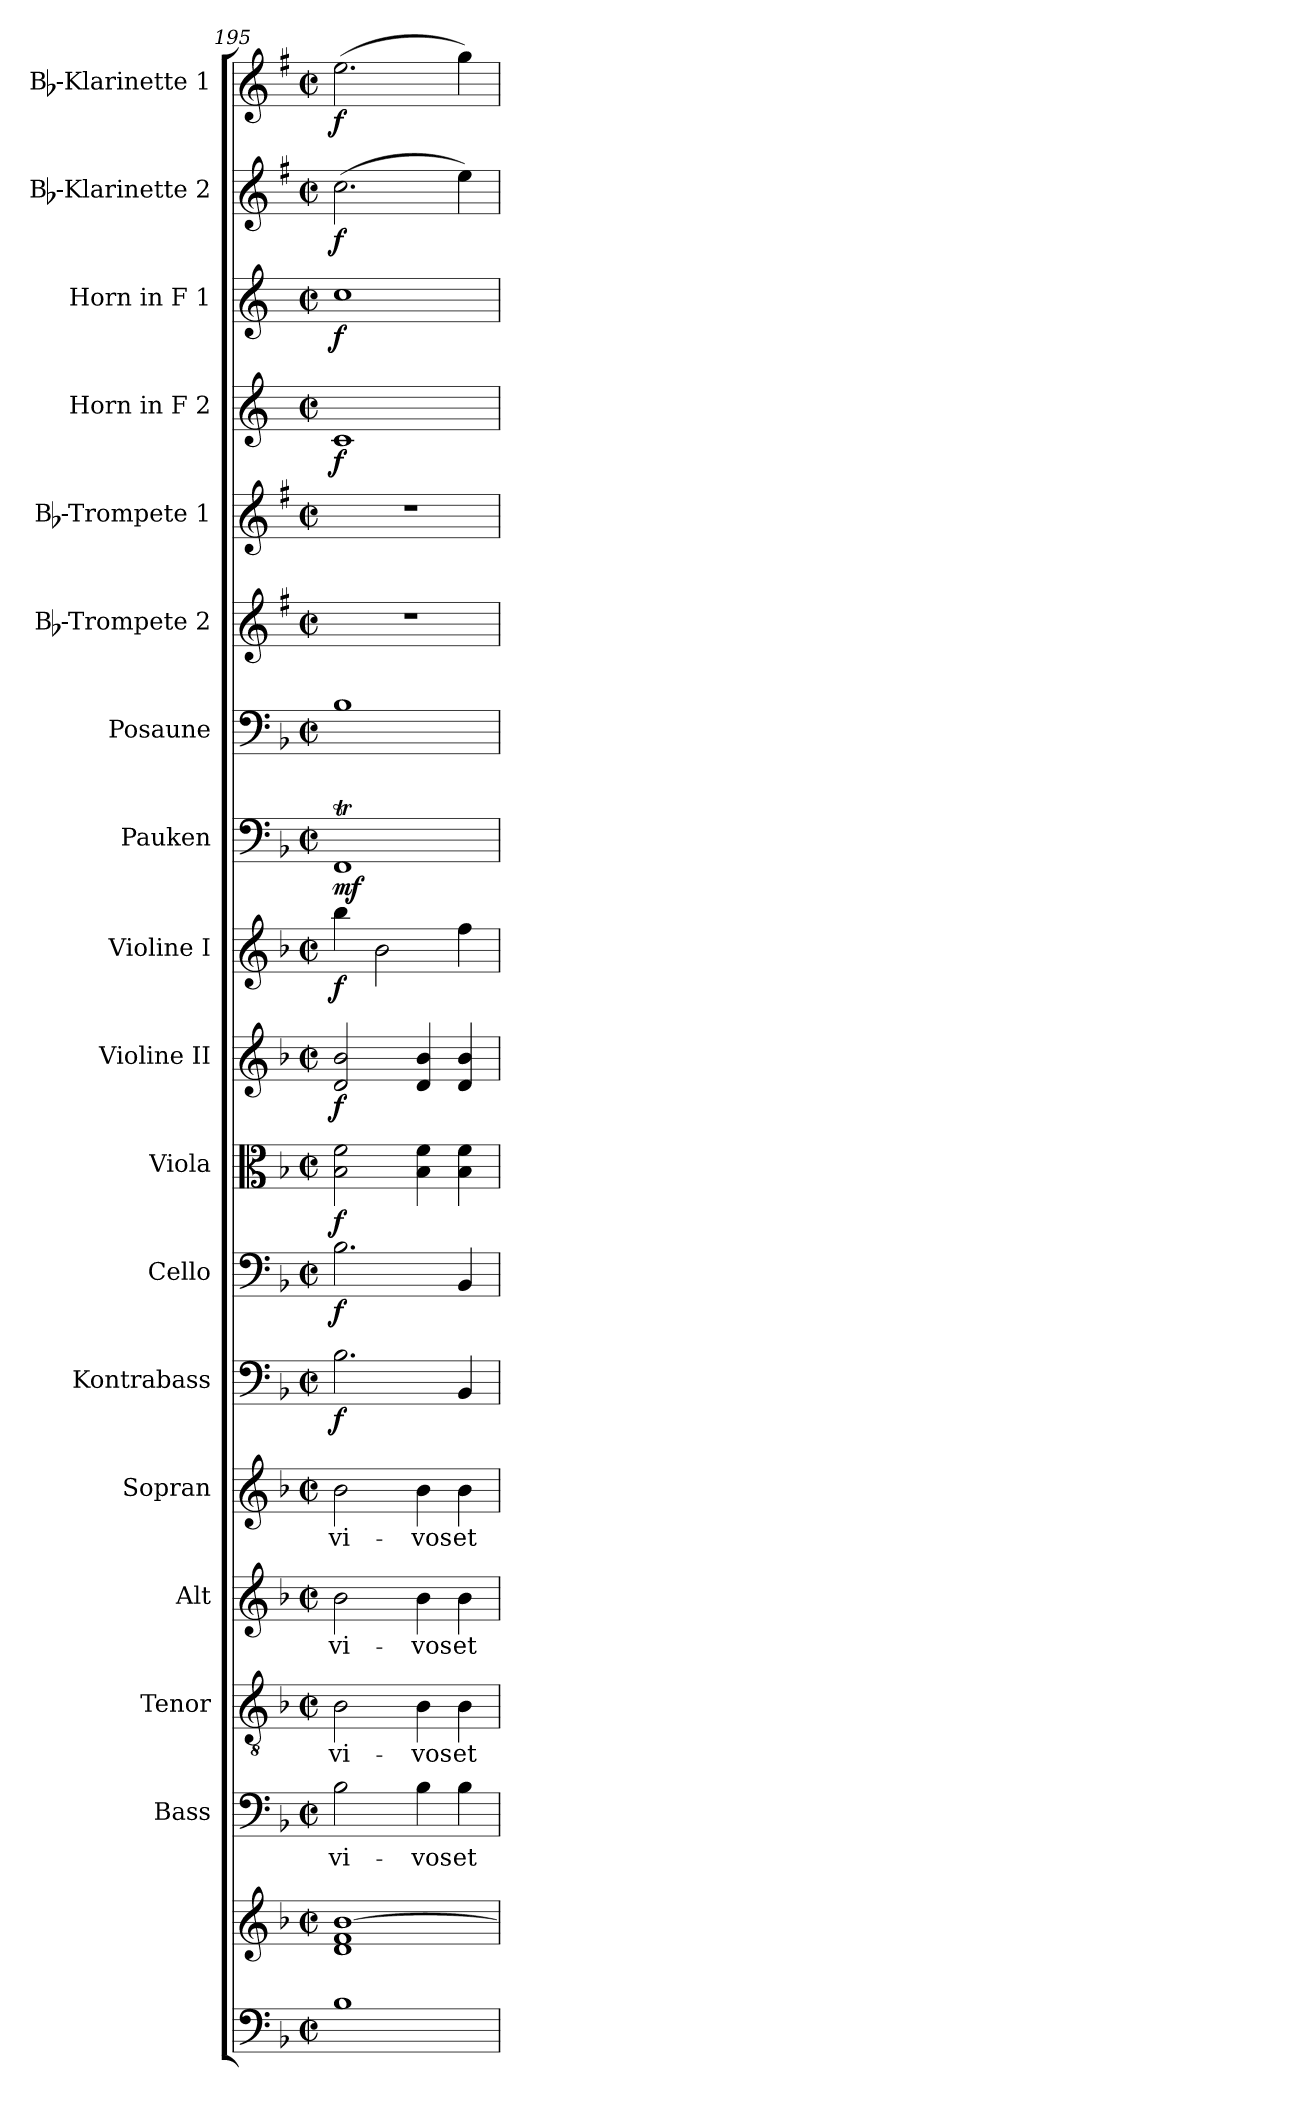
**kern	**kern	**kern	**text	**kern	**text	**kern	**text	**kern	**text	**kern	**dynam	**kern	**dynam	**kern	**dynam	**kern	**dynam	**kern	**dynam	**kern	**dynam	**kern	**kern	**kern	**kern	**dynam	**kern	**dynam	**kern	**dynam	**kern	**dynam
*part18	*part18	*part17	*part17	*part16	*part16	*part15	*part15	*part14	*part14	*part13	*part13	*part12	*part12	*part11	*part11	*part10	*part10	*part9	*part9	*part8	*part8	*part7	*part6	*part5	*part4	*part4	*part3	*part3	*part2	*part2	*part1	*part1
*staff19	*staff18	*staff17	*staff17	*staff16	*staff16	*staff15	*staff15	*staff14	*staff14	*staff13	*staff13	*staff12	*staff12	*staff11	*staff11	*staff10	*staff10	*staff9	*staff9	*staff8	*staff8	*staff7	*staff6	*staff5	*staff4	*staff4	*staff3	*staff3	*staff2	*staff2	*staff1	*staff1
*	*	*I"Bass	*	*I"Tenor	*	*I"Alt	*	*I"Sopran	*	*I"Kontrabass	*	*I"Cello	*	*I"Viola	*	*I"Violine II	*	*I"Violine I	*	*I"Pauken	*	*I"Posaune	*I"Bb-Trompete 2	*I"Bb-Trompete 1	*I"Horn in F 2	*	*I"Horn in F 1	*	*I"Bb-Klarinette 2	*	*I"Bb-Klarinette 1	*
*	*	*I'B.	*	*I'T.	*	*I'A.	*	*I'S.	*	*I'Kb.	*	*	*	*I'Vla.	*	*I'Vl. II	*	*I'Vl. I	*	*I'Pk.	*	*I'Pos.	*I'Bb Trp. 2	*I'Bb Trp. 1	*	*	*	*	*I'Bb Kl. 2	*	*I'Bb Kl. 1	*
*clefF4	*clefG2	*clefF4	*	*clefGv2	*	*clefG2	*	*clefG2	*	*clefF4	*	*clefF4	*	*clefC3	*	*clefG2	*	*clefG2	*	*clefF4	*	*clefF4	*clefG2	*clefG2	*clefG2	*	*clefG2	*	*clefG2	*	*clefG2	*
*	*	*	*	*	*	*	*	*	*	*ITrd7c12	*	*	*	*	*	*	*	*	*	*	*	*	*ITrd1c2	*ITrd1c2	*ITrd4c7	*	*ITrd4c7	*	*ITrd1c2	*	*ITrd1c2	*
*k[b-]	*k[b-]	*k[b-]	*	*k[b-]	*	*k[b-]	*	*k[b-]	*	*k[b-]	*	*k[b-]	*	*k[b-]	*	*k[b-]	*	*k[b-]	*	*k[b-]	*	*k[b-]	*k[b-]	*k[b-]	*k[b-]	*	*k[b-]	*	*k[b-]	*	*k[b-]	*
*F:	*F:	*F:	*	*F:	*	*F:	*	*F:	*	*F:	*	*F:	*	*F:	*	*F:	*	*F:	*	*F:	*	*F:	*F:	*F:	*F:	*	*F:	*	*F:	*	*F:	*
*M2/2	*M2/2	*M2/2	*	*M2/2	*	*M2/2	*	*M2/2	*	*M2/2	*	*M2/2	*	*M2/2	*	*M2/2	*	*M2/2	*	*M2/2	*	*M2/2	*M2/2	*M2/2	*M2/2	*	*M2/2	*	*M2/2	*	*M2/2	*
*met(c|)	*met(c|)	*met(c|)	*	*met(c|)	*	*met(c|)	*	*met(c|)	*	*met(c|)	*	*met(c|)	*	*met(c|)	*	*met(c|)	*	*met(c|)	*	*met(c|)	*	*met(c|)	*met(c|)	*met(c|)	*met(c|)	*	*met(c|)	*	*met(c|)	*	*met(c|)	*
=195	=195	=195	=195	=195	=195	=195	=195	=195	=195	=195	=195	=195	=195	=195	=195	=195	=195	=195	=195	=195	=195	=195	=195	=195	=195	=195	=195	=195	=195	=195	=195	=195
!	!	!	!LO:LY:b	!	!LO:LY:b	!	!LO:LY:b	!	!LO:LY:b	!	!LO:DY:b	!	!LO:DY:b	!	!LO:DY:b	!	!LO:DY:b	!	!LO:DY:b	!	!LO:DY:b	!	!	!	!	!LO:DY:b	!	!LO:DY:b	!	!LO:DY:b	!	!LO:DY:b
1B-	1d 1f [>1b-	2B-\	vi-	2B-\	vi-	2b-\	vi-	2b-\	vi-	2.BB-\	f	2.B-\	f	2B-\ 2f\	f	2d/ 2b-/	f	4bb-\	f	1FFT	mf	1B-	1r	1r	1F	f	1f	f	(>2.b-\	f	(>2.dd\	f
.	.	.	.	.	.	.	.	.	.	.	.	.	.	.	.	.	.	2b-\	.	.	.	.	.	.	.	.	.	.	.	.	.	.
!	!	!	!LO:LY:b	!	!LO:LY:b	!	!LO:LY:b	!	!LO:LY:b	!	!	!	!	!	!	!	!	!	!	!	!	!	!	!	!	!	!	!	!	!	!	!
.	.	4B-\	-vos	4B-\	-vos	4b-\	-vos	4b-\	-vos	.	.	.	.	4B-\ 4f\	.	4d/ 4b-/	.	.	.	.	.	.	.	.	.	.	.	.	.	.	.	.
!	!	!	!LO:LY:b	!	!LO:LY:b	!	!LO:LY:b	!	!LO:LY:b	!	!	!	!	!	!	!	!	!	!	!	!	!	!	!	!	!	!	!	!	!	!	!
.	.	4B-\	et	4B-\	et	4b-\	et	4b-\	et	4BBB-/	.	4BB-/	.	4B-\ 4f\	.	4d/ 4b-/	.	4ff\	.	.	.	.	.	.	.	.	.	.	4dd\)	.	4ff\)	.
=	=	=	=	=	=	=	=	=	=	=	=	=	=	=	=	=	=	=	=	=	=	=	=	=	=	=	=	=	=	=	=	=
*-	*-	*-	*-	*-	*-	*-	*-	*-	*-	*-	*-	*-	*-	*-	*-	*-	*-	*-	*-	*-	*-	*-	*-	*-	*-	*-	*-	*-	*-	*-	*-	*-
